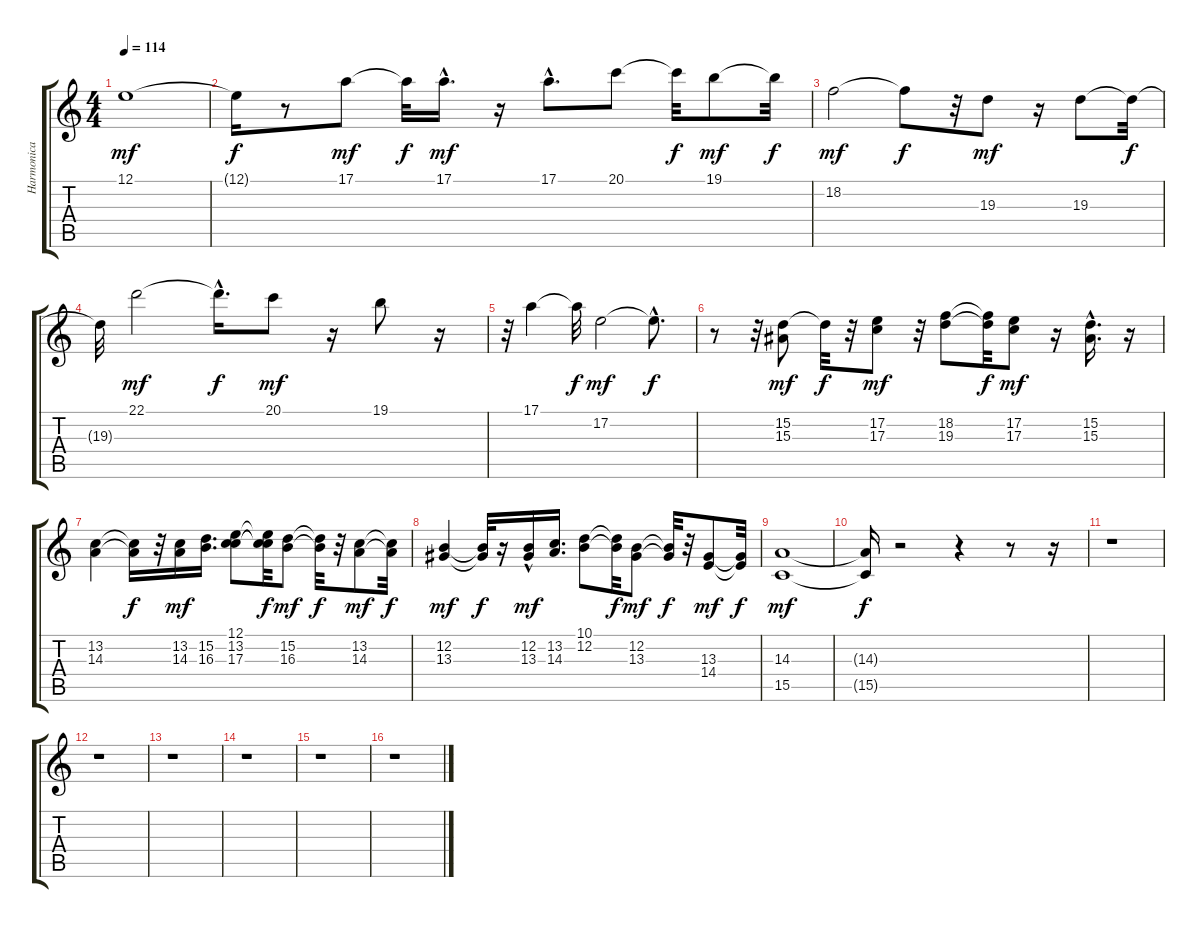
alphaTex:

\track (" Harmonica*merged" " Harmonica") {instrument harmonica}
\staff {score tabs}
\tuning (E4 B3 G3 D3 A2 E2) {hide}
\ts (4 4)
\tempo 114
\clef g2
\ks c
12.1.1{dy mf} |
12.1{t}.16{dy f} r.8 17.1.8{dy mf} 17.1{t}.32{dy f} 17.1{hac}.16{d dy mf} r.16 17.1{hac}.8{d} 20.1.8 20.1{t}.32{dy f} 19.1.8{dy mf} 19.1{t}.32{dy f} |
18.2.2{dy mf} 18.2{t}.8{dy f} r.32 19.3.8{dy mf} r.16 19.3.8 19.3{t}.32{dy f} |
19.3{t}.32 22.1.2{dy mf} 22.1{hac t}.16{d dy f} 20.1.8{dy mf} r.16 19.1.8 r.16 |
r.32 17.1.4 17.1{t}.32{dy f} 17.2.2{dy mf} 17.2{hac t}.8{d dy f} |
r.8 r.32 (15.2 15.3).8{dy mf} 15.2{t}.32{dy f} r.32 (17.2 17.3).8{dy mf} r.32 (18.2 19.3).8 (18.2{t} 19.3{t}).32{dy f} (17.2 17.3).8{dy mf} r.16 (15.2{hac} 15.3{hac}).16{d} r.16 |
(13.2 14.3).4 (13.2{t} 14.3{t}).16{dy f} r.32 (13.2 14.3).16{dy mf} (15.2 16.3).16{d} (12.1 13.2 17.3).8 (12.1{t} 13.2{t} 17.3{t}).32{dy f} (15.2 16.3).8{dy mf} (15.2{t} 16.3{t}).32{dy f} r.32 (13.2 14.3).8{dy mf} (13.2{t} 14.3{t}).32{dy f} |
(12.2 13.3).4{dy mf} (12.2{t} 13.3{t}).32{dy f} r.16 (12.2{hac} 13.3).16{dy mf} (13.2 14.3).16{d} (10.1 12.2).8 (10.1{t} 12.2{t}).32{dy f} (12.2 13.3).8{dy mf} (12.2{t} 13.3{t}).32{dy f} r.32 (13.3 14.4).8{dy mf} (13.3{t} 14.4{t}).32{dy f} |
(14.3 15.5).1{dy mf} |
(14.3{t} 15.5{t}).16{dy f} r.2 r.4 r.8 r.16 |
r.1 |
r.1 |
r.1 |
r.1 |
r.1 |
r.1
